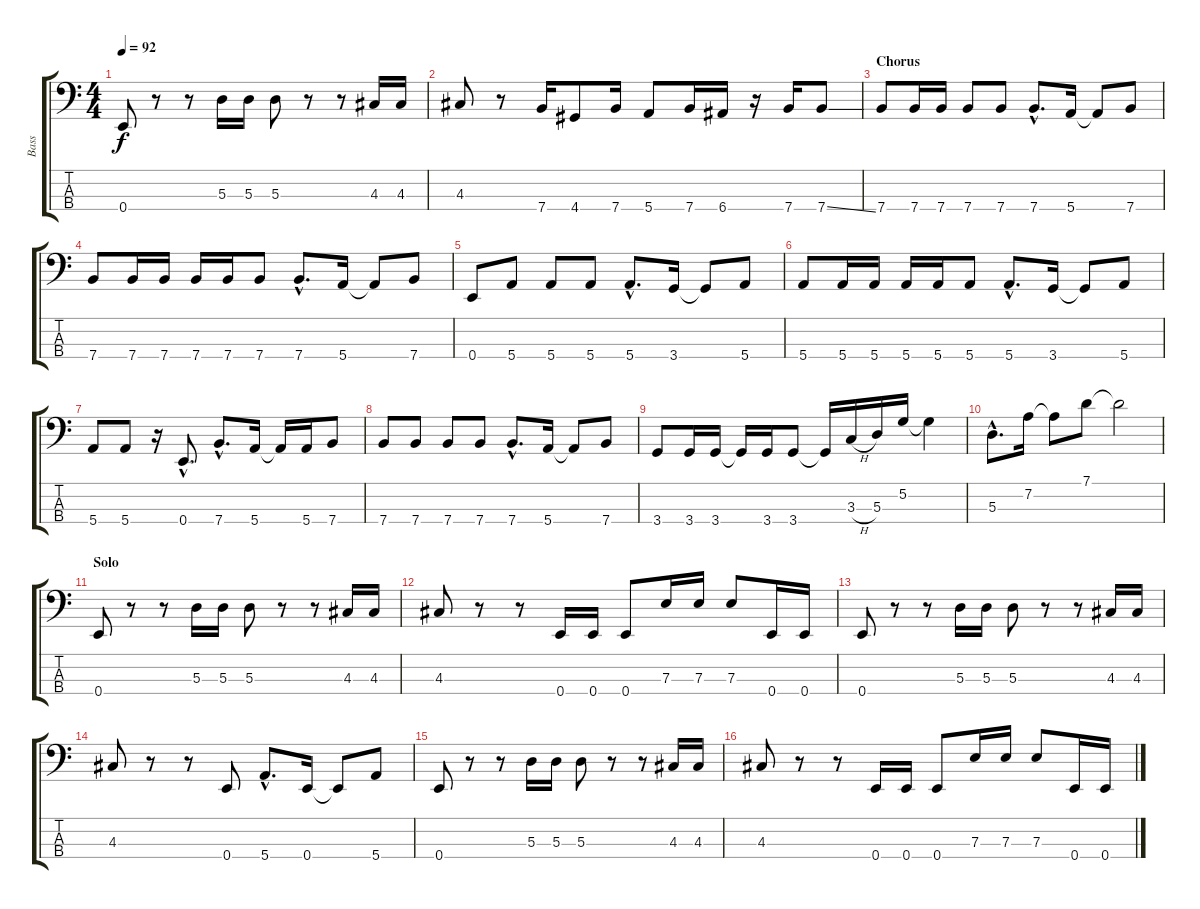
\track ("Bass" "Bass") {instrument electricbassfinger}
\staff {score tabs}
\tuning (G2 D2 A1 E1) {hide}
\ts (4 4)
\tempo 92
\clef f4
\ks c
0.4.8{dy f} r.8 r.8 5.3.16 5.3.16 5.3.8 r.8 r.8 4.3.16 4.3.16 |
4.3.8 r.8 7.4.16 4.4.8 7.4.16 5.4.8 7.4.16 6.4.16 r.16 7.4.16 7.4{ss}.8 |
\section ("" "Chorus")
7.4.8 7.4.16 7.4.16 7.4.8 7.4.8 7.4{hac}.8{d} 5.4.16 5.4{t}.8 7.4.8 |
7.4.8 7.4.16 7.4.16 7.4.16 7.4.16 7.4.8 7.4{hac}.8{d} 5.4.16 5.4{t}.8 7.4.8 |
0.4.8 5.4.8 5.4.8 5.4.8 5.4{hac}.8{d} 3.4.16 3.4{t}.8 5.4.8 |
5.4.8 5.4.16 5.4.16 5.4.16 5.4.16 5.4.8 5.4{hac}.8{d} 3.4.16 3.4{t}.8 5.4.8 |
5.4.8 5.4.8 r.16 0.4{hac}.8{d} 7.4{hac}.8{d} 5.4.16 5.4{t}.16 5.4.16 7.4.8 |
7.4.8 7.4.8 7.4.8 7.4.8 7.4{hac}.8{d} 5.4.16 5.4{t}.8 7.4.8 |
3.4.8 3.4.16 3.4.16 3.4{t}.16 3.4.16 3.4.8 3.4{t}.16 3.3{h}.16 5.3.16 5.2.16 5.2{t}.4 |
5.3{hac}.8{d} 7.2.16 7.2{t}.8 7.1.8 7.1{t}.2 |
\section ("" "Solo")
0.4.8 r.8 r.8 5.3.16 5.3.16 5.3.8 r.8 r.8 4.3.16 4.3.16 |
4.3.8 r.8 r.8 0.4.16 0.4.16 0.4.8 7.3.16 7.3.16 7.3.8 0.4.16 0.4.16 |
0.4.8 r.8 r.8 5.3.16 5.3.16 5.3.8 r.8 r.8 4.3.16 4.3.16 |
4.3.8 r.8 r.8 0.4.8 5.4{hac}.8{d} 0.4.16 0.4{t}.8 5.4.8 |
0.4.8 r.8 r.8 5.3.16 5.3.16 5.3.8 r.8 r.8 4.3.16 4.3.16 |
4.3.8 r.8 r.8 0.4.16 0.4.16 0.4.8 7.3.16 7.3.16 7.3.8 0.4.16 0.4.16
